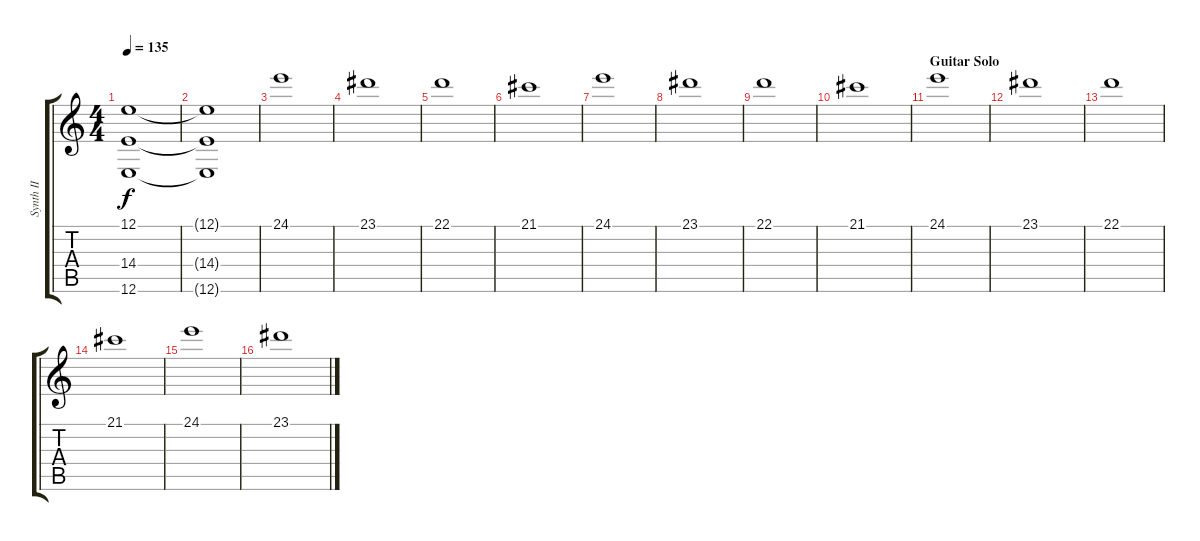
\track ("Synth II" "Synth II") {instrument synthstrings2}
\staff {score tabs}
\tuning (E4 B3 G3 D3 A2 E2) {hide}
\ts (4 4)
\tempo 135
\clef g2
\ks c
(12.1 14.4 12.6).1{dy f} |
(12.1{t} 14.4{t} 12.6{t}).1 |
24.1.1 |
23.1.1 |
22.1.1 |
21.1.1 |
24.1.1 |
23.1.1 |
22.1.1 |
21.1.1 |
\section ("" "Guitar Solo")
24.1.1 |
23.1.1 |
22.1.1 |
21.1.1 |
24.1.1 |
23.1.1
